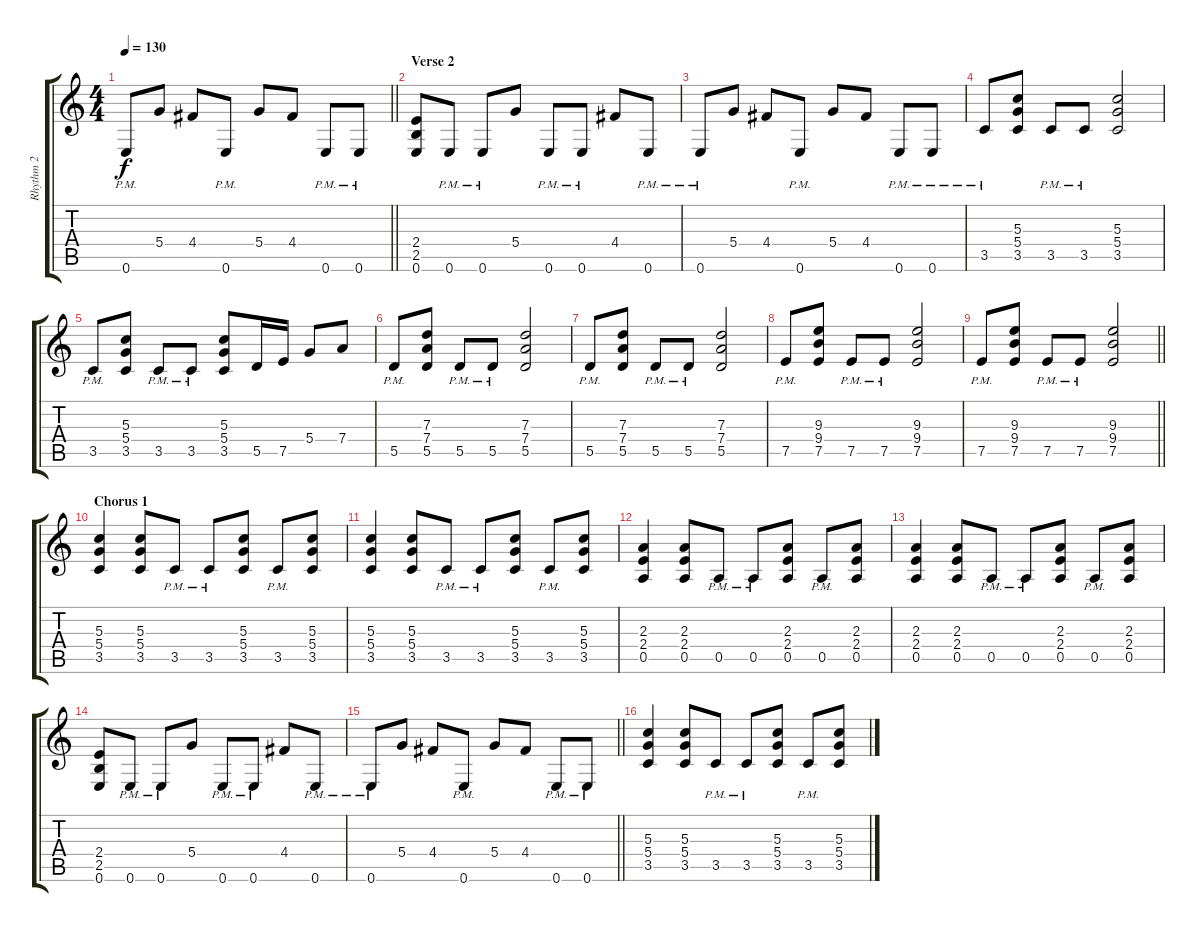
\track ("Rhythm 2" "Rhythm 2") {instrument overdrivenguitar}
\staff {score tabs}
\tuning (E4 B3 G3 D3 A2 E2) {hide}
\ts (4 4)
\tempo 130
\clef g2
\barLineRight lightlight
\ks c
0.6{pm}.8{dy f} 5.4.8 4.4.8 0.6{pm}.8 5.4.8 4.4.8 0.6{pm}.8 0.6{pm}.8 |
\section ("" "Verse 2")
(2.4 2.5 0.6).8 0.6{pm}.8 0.6{pm}.8 5.4.8 0.6{pm}.8 0.6{pm}.8 4.4.8 0.6{pm}.8 |
0.6{pm}.8 5.4.8 4.4.8 0.6{pm}.8 5.4.8 4.4.8 0.6{pm}.8 0.6{pm}.8 |
3.5{pm}.8 (5.3 5.4 3.5).8 3.5{pm}.8 3.5{pm}.8 (5.3 5.4 3.5).2 |
3.5{pm}.8 (5.3 5.4 3.5).8 3.5{pm}.8 3.5{pm}.8 (5.3 5.4 3.5).8 5.5.16 7.5.16 5.4.8 7.4.8 |
5.5{pm}.8 (7.3 7.4 5.5).8 5.5{pm}.8 5.5{pm}.8 (7.3 7.4 5.5).2 |
5.5{pm}.8 (7.3 7.4 5.5).8 5.5{pm}.8 5.5{pm}.8 (7.3 7.4 5.5).2 |
7.5{pm}.8 (9.3 9.4 7.5).8 7.5{pm}.8 7.5{pm}.8 (9.3 9.4 7.5).2 |
\barLineRight lightlight
7.5{pm}.8 (9.3 9.4 7.5).8 7.5{pm}.8 7.5{pm}.8 (9.3 9.4 7.5).2 |
\section ("" "Chorus 1")
(5.3 5.4 3.5).4 (5.3 5.4 3.5).8 3.5{pm}.8 3.5{pm}.8 (5.3 5.4 3.5).8 3.5{pm}.8 (5.3 5.4 3.5).8 |
(5.3 5.4 3.5).4 (5.3 5.4 3.5).8 3.5{pm}.8 3.5{pm}.8 (5.3 5.4 3.5).8 3.5{pm}.8 (5.3 5.4 3.5).8 |
(2.3 2.4 0.5).4 (2.3 2.4 0.5).8 0.5{pm}.8 0.5{pm}.8 (2.3 2.4 0.5).8 0.5{pm}.8 (2.3 2.4 0.5).8 |
(2.3 2.4 0.5).4 (2.3 2.4 0.5).8 0.5{pm}.8 0.5{pm}.8 (2.3 2.4 0.5).8 0.5{pm}.8 (2.3 2.4 0.5).8 |
(2.4 2.5 0.6).8 0.6{pm}.8 0.6{pm}.8 5.4.8 0.6{pm}.8 0.6{pm}.8 4.4.8 0.6{pm}.8 |
\barLineRight lightlight
0.6{pm}.8 5.4.8 4.4.8 0.6{pm}.8 5.4.8 4.4.8 0.6{pm}.8 0.6{pm}.8 |
(5.3 5.4 3.5).4 (5.3 5.4 3.5).8 3.5{pm}.8 3.5{pm}.8 (5.3 5.4 3.5).8 3.5{pm}.8 (5.3 5.4 3.5).8
